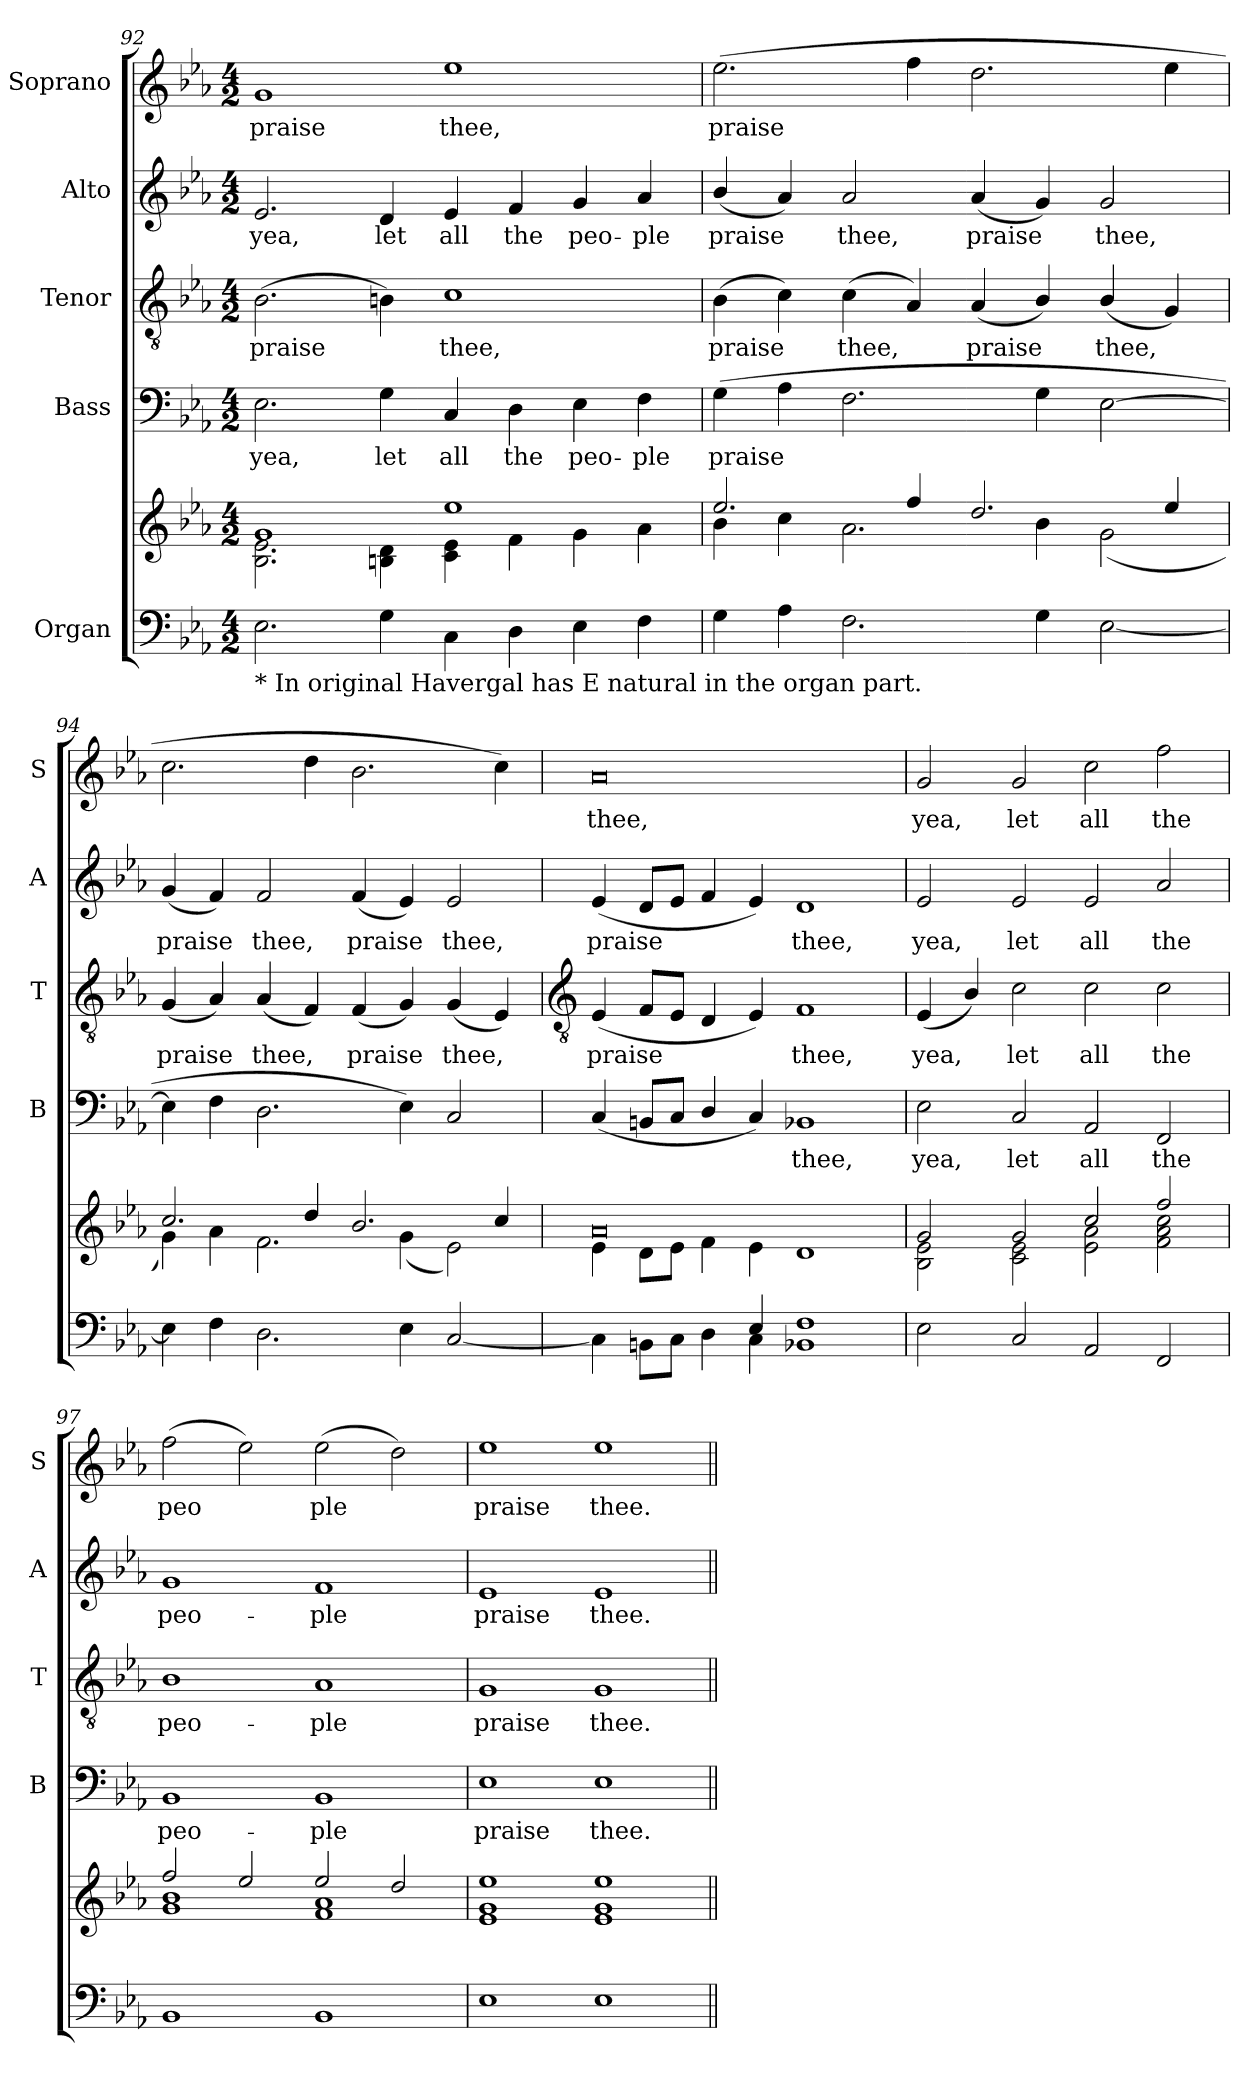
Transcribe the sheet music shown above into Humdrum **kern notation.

**kern	**kern	**kern	**text	**kern	**text	**kern	**text	**kern	**text
*part5	*part5	*part4	*part4	*part3	*part3	*part2	*part2	*part1	*part1
*staff6	*staff5	*staff4	*staff4	*staff3	*staff3	*staff2	*staff2	*staff1	*staff1
*I"Organ	*	*I"Bass	*	*I"Tenor	*	*I"Alto	*	*I"Soprano	*
*	*	*I'B	*	*I'T	*	*I'A	*	*I'S	*
!!LO:LB:g=z
*clefF4	*clefG2	*clefF4	*	*clefGv2	*	*clefG2	*	*clefG2	*
*k[b-e-a-]	*k[b-e-a-]	*k[b-e-a-]	*	*k[b-e-a-]	*	*k[b-e-a-]	*	*k[b-e-a-]	*
*E-:	*E-:	*E-:	*	*E-:	*	*E-:	*	*E-:	*
*M4/2	*M4/2	*M4/2	*	*M4/2	*	*M4/2	*	*M4/2	*
=92	=92	=92	=92	=92	=92	=92	=92	=92	=92
*^	*^	*	*	*	*	*	*	*	*
!LO:TX:b:t=* In original Havergal has E natural in the organ part.	!	!	!	!	!	!	!	!	!	!	!
!	!	!	!	!	!LO:LY:b	!	!LO:LY:b	!	!LO:LY:b	!	!LO:LY:b
0ryy	2.E-\	1g/	2.B-\ 2.e-\	2.E-	yea,	(>2.B-	praise	2.e-	yea,	1g	praise
!	!	!	!	!	!LO:LY:b	!	!	!	!LO:LY:b	!	!
.	4G\	.	4Bn\ 4d\	4G	let	4Bn)	.	4d	let	.	.
!	!	!	!	!	!LO:LY:b	!	!LO:LY:b	!	!LO:LY:b	!	!LO:LY:b
.	4C\	1ee-/	4c\ 4e-\	4C	all	1c	thee,	4e-	all	1ee-	thee,
!	!	!	!	!	!LO:LY:b	!	!	!	!LO:LY:b	!	!
.	4D\	.	4f\	4D	the	.	.	4f	the	.	.
!	!	!	!	!	!LO:LY:b	!	!	!	!LO:LY:b	!	!
.	4E-\	.	4g\	4E-	peo-	.	.	4g	peo-	.	.
!	!	!	!	!	!LO:LY:b	!	!	!	!LO:LY:b	!	!
.	4F\	.	4a-\	4F	-ple	.	.	4a-	-ple	.	.
=93	=93	=93	=93	=93	=93	=93	=93	=93	=93	=93	=93
!	!	!	!	!	!LO:LY:b	!	!LO:LY:b	!	!LO:LY:b	!	!LO:LY:b
0ryy	4G\	2.ee-/	4b-\	(>4G	praise	(>4B-	praise	(<4b-/	praise	(>2.ee-	praise
.	4A-\	.	4cc\	4A-	.	4c)	.	4a-)	.	.	.
!	!	!	!	!	!	!	!LO:LY:b	!	!LO:LY:b	!	!
.	2.F\	.	2.a-\	2.F	.	(<4c	thee,	2a-	thee,	.	.
.	.	4ff/	.	.	.	4A-)	.	.	.	4ff	.
!	!	!	!	!	!	!	!LO:LY:b	!	!LO:LY:b	!	!
.	.	2.dd/	.	.	.	(<4A-	praise	(<4a-	praise	2.dd	.
.	4G\	.	4b-\	4G	.	4B-/)	.	4g)	.	.	.
!	!	!	!	!	!	!	!LO:LY:b	!	!LO:LY:b	!	!
.	[2E-\	.	(<2g\	[2E-	.	(<4B-/	thee,	2g	thee,	.	.
.	.	4ee-/	.	.	.	4G)	.	.	.	4ee-	.
=94	=94	=94	=94	=94	=94	=94	=94	=94	=94	=94	=94
!	!	!	!	!	!	!	!LO:LY:b	!	!LO:LY:b	!	!
0ryy	4E-\]	2.cc/	4g\)	4E-]	.	(<4G	praise	(<4g	praise	2.cc	.
.	4F\	.	4a-\	4F	.	4A-)	.	4f)	.	.	.
!	!	!	!	!	!	!	!LO:LY:b	!	!LO:LY:b	!	!
.	2.D\	.	2.f\	2.D	.	(<4A-	thee,	2f	thee,	.	.
.	.	4dd/	.	.	.	4F)	.	.	.	4dd	.
!	!	!	!	!	!	!	!LO:LY:b	!	!LO:LY:b	!	!
.	.	2.b-/	.	.	.	(<4F	praise	(<4f	praise	2.b-	.
.	4E-\	.	(<4g\	4E-)	.	4G)	.	4e-)	.	.	.
!	!	!	!	!	!	!	!LO:LY:b	!	!LO:LY:b	!	!
.	[2C/	.	2e-\)	2C	.	(<4G	thee,	2e-	thee,	.	.
.	.	4cc/	.	.	.	4E-)	.	.	.	4cc)	.
!!LO:LB:g=z
=95	=95	=95	=95	=95	=95	=95	=95	=95	=95	=95	=95
*	*	*	*	*	*	*clefGv2	*	*	*	*	*
!	!	!	!	!	!	!	!LO:LY:b	!	!LO:LY:b	!	!LO:LY:b
2.ryy	4C\]	0a-/	4e-\	(<4C	.	(<4E-	praise	(<4e-	praise	0a-	thee,
.	8BBn\L	.	8d\L	8BBnL	.	8FL	.	8dL	.	.	.
.	8C\J	.	8e-\J	8CJ	.	8E-J	.	8e-J	.	.	.
.	4D\	.	4f\	4D/	.	4D	.	4f	.	.	.
4E-/	4C\	.	4e-\	4C)	.	4E-)	.	4e-)	.	.	.
!	!	!	!	!	!LO:LY:b	!	!LO:LY:b	!	!LO:LY:b	!	!
1ryy	1BB-X\ 1F\	.	1d\	1BB-X	thee,	1F	thee,	1d	thee,	.	.
=96	=96	=96	=96	=96	=96	=96	=96	=96	=96	=96	=96
!	!	!	!	!	!LO:LY:b	!	!LO:LY:b	!	!LO:LY:b	!	!LO:LY:b
0ryy	2E-\	2g/	2B-\ 2e-\	2E-	yea,	(<4E-	yea,	2e-	yea,	2g	yea,
.	.	.	.	.	.	4B-/)	.	.	.	.	.
!	!	!	!	!	!LO:LY:b	!	!LO:LY:b	!	!LO:LY:b	!	!LO:LY:b
.	2C/	2g/	2c\ 2e-\	2C	let	2c	let	2e-	let	2g	let
!	!	!	!	!	!LO:LY:b	!	!LO:LY:b	!	!LO:LY:b	!	!LO:LY:b
.	2AA-/	2cc/	2e-\ 2a-\	2AA-	all	2c	all	2e-	all	2cc	all
!	!	!	!	!	!LO:LY:b	!	!LO:LY:b	!	!LO:LY:b	!	!LO:LY:b
.	2FF/	2ff/	2f\ 2a-\ 2cc\	2FF	the	2c	the	2a-	the	2ff	the
=97	=97	=97	=97	=97	=97	=97	=97	=97	=97	=97	=97
!	!	!	!	!	!LO:LY:b	!	!LO:LY:b	!	!LO:LY:b	!	!LO:LY:b
0ryy	1BB-\	2ff/	1g\ 1b-\	1BB-	peo-	1B-	peo-	1g	peo-	(>2ff	peo
.	.	2ee-/	.	.	.	.	.	.	.	2ee-)	.
!	!	!	!	!	!LO:LY:b	!	!LO:LY:b	!	!LO:LY:b	!	!LO:LY:b
.	1BB-\	2ee-/	1f\ 1a-\	1BB-	-ple	1A-	-ple	1f	-ple	(>2ee-	ple
.	.	2dd/	.	.	.	.	.	.	.	2dd)	.
=98	=98	=98	=98	=98	=98	=98	=98	=98	=98	=98	=98
!	!	!	!	!	!LO:LY:b	!	!LO:LY:b	!	!LO:LY:b	!	!LO:LY:b
0ryy	1E-\	1ee-/	1e-\ 1g\	1E-	praise	1G	praise	1e-	praise	1ee-	praise
!	!	!	!	!	!LO:LY:b	!	!LO:LY:b	!	!LO:LY:b	!	!LO:LY:b
.	1E-\	1ee-/	1e-\ 1g\	1E-	thee.	1G	thee.	1e-	thee.	1ee-	thee.
*v	*v	*	*	*	*	*	*	*	*	*	*
*	*v	*v	*	*	*	*	*	*	*	*
=||	=||	=||	=||	=||	=||	=||	=||	=||	=||
*-	*-	*-	*-	*-	*-	*-	*-	*-	*-
